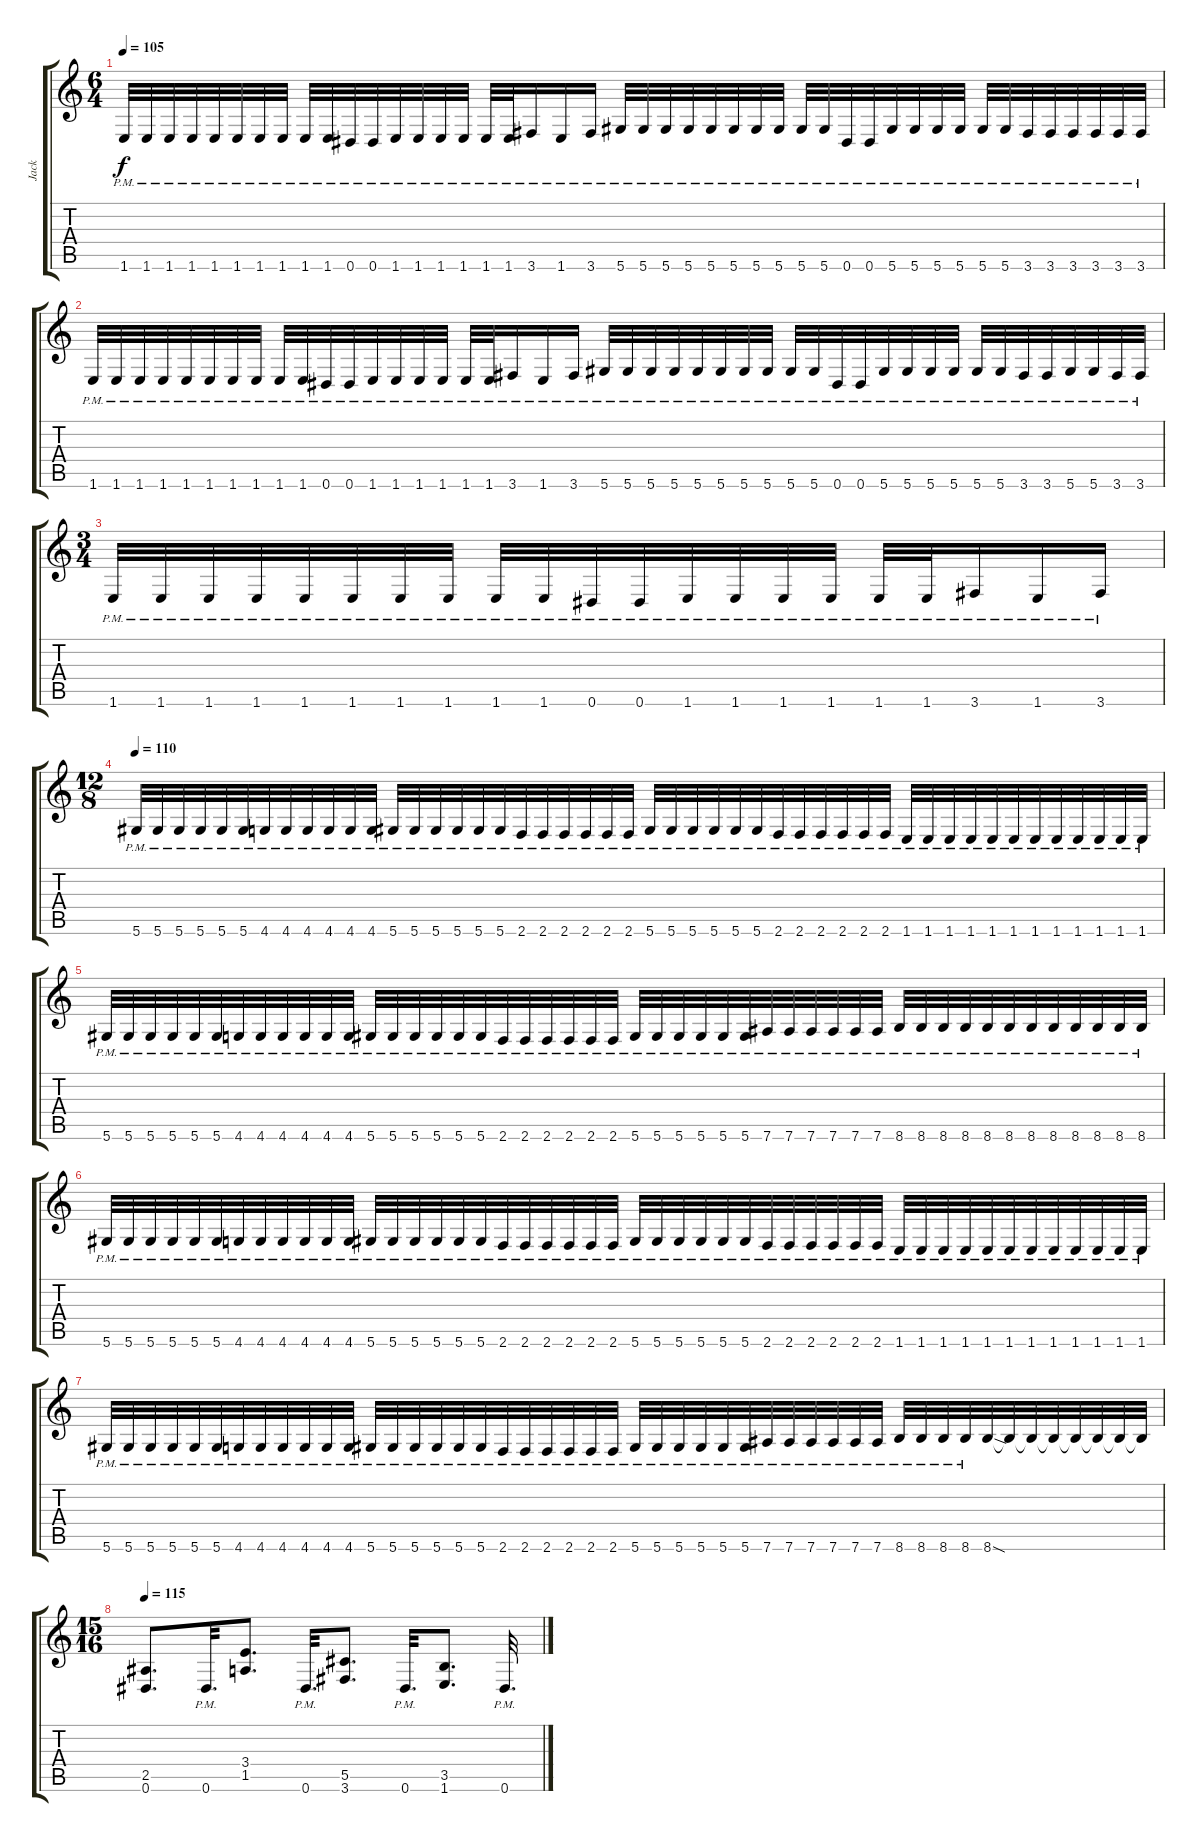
\track ("Jack" "Jack") {instrument distortionguitar}
\staff {score tabs}
\tuning (Eb4 Bb3 Gb3 Db3 Ab2 Eb2) {hide}
\ts (6 4)
\tempo 105
\clef g2
\ks c
1.6{pm}.32{dy f} 1.6{pm}.32 1.6{pm}.32 1.6{pm}.32 1.6{pm}.32 1.6{pm}.32 1.6{pm}.32 1.6{pm}.32 1.6{pm}.32 1.6{pm}.32 0.6{pm}.32 0.6{pm}.32 1.6{pm}.32 1.6{pm}.32 1.6{pm}.32 1.6{pm}.32 1.6{pm}.32 1.6{pm}.32 3.6{pm}.16 1.6{pm}.16 3.6{pm}.16 5.6{pm}.32 5.6{pm}.32 5.6{pm}.32 5.6{pm}.32 5.6{pm}.32 5.6{pm}.32 5.6{pm}.32 5.6{pm}.32 5.6{pm}.32 5.6{pm}.32 0.6{pm}.32 0.6{pm}.32 5.6{pm}.32 5.6{pm}.32 5.6{pm}.32 5.6{pm}.32 5.6{pm}.32 5.6{pm}.32 3.6{pm}.32 3.6{pm}.32 3.6{pm}.32 3.6{pm}.32 3.6{pm}.32 3.6{pm}.32 |
1.6{pm}.32 1.6{pm}.32 1.6{pm}.32 1.6{pm}.32 1.6{pm}.32 1.6{pm}.32 1.6{pm}.32 1.6{pm}.32 1.6{pm}.32 1.6{pm}.32 0.6{pm}.32 0.6{pm}.32 1.6{pm}.32 1.6{pm}.32 1.6{pm}.32 1.6{pm}.32 1.6{pm}.32 1.6{pm}.32 3.6{pm}.16 1.6{pm}.16 3.6{pm}.16 5.6{pm}.32 5.6{pm}.32 5.6{pm}.32 5.6{pm}.32 5.6{pm}.32 5.6{pm}.32 5.6{pm}.32 5.6{pm}.32 5.6{pm}.32 5.6{pm}.32 0.6{pm}.32 0.6{pm}.32 5.6{pm}.32 5.6{pm}.32 5.6{pm}.32 5.6{pm}.32 5.6{pm}.32 5.6{pm}.32 3.6{pm}.32 3.6{pm}.32 5.6{pm}.32 5.6{pm}.32 3.6{pm}.32 3.6{pm}.32 |
\ts (3 4)
1.6{pm}.32 1.6{pm}.32 1.6{pm}.32 1.6{pm}.32 1.6{pm}.32 1.6{pm}.32 1.6{pm}.32 1.6{pm}.32 1.6{pm}.32 1.6{pm}.32 0.6{pm}.32 0.6{pm}.32 1.6{pm}.32 1.6{pm}.32 1.6{pm}.32 1.6{pm}.32 1.6{pm}.32 1.6{pm}.32 3.6{pm}.16 1.6{pm}.16 3.6{pm}.16 |
\ts (12 8)
\tempo 110
5.6{pm}.32 5.6{pm}.32 5.6{pm}.32 5.6{pm}.32 5.6{pm}.32 5.6{pm}.32 4.6{pm}.32 4.6{pm}.32 4.6{pm}.32 4.6{pm}.32 4.6{pm}.32 4.6{pm}.32 5.6{pm}.32 5.6{pm}.32 5.6{pm}.32 5.6{pm}.32 5.6{pm}.32 5.6{pm}.32 2.6{pm}.32 2.6{pm}.32 2.6{pm}.32 2.6{pm}.32 2.6{pm}.32 2.6{pm}.32 5.6{pm}.32 5.6{pm}.32 5.6{pm}.32 5.6{pm}.32 5.6{pm}.32 5.6{pm}.32 2.6{pm}.32 2.6{pm}.32 2.6{pm}.32 2.6{pm}.32 2.6{pm}.32 2.6{pm}.32 1.6{pm}.32 1.6{pm}.32 1.6{pm}.32 1.6{pm}.32 1.6{pm}.32 1.6{pm}.32 1.6{pm}.32 1.6{pm}.32 1.6{pm}.32 1.6{pm}.32 1.6{pm}.32 1.6{pm}.32 |
5.6{pm}.32 5.6{pm}.32 5.6{pm}.32 5.6{pm}.32 5.6{pm}.32 5.6{pm}.32 4.6{pm}.32 4.6{pm}.32 4.6{pm}.32 4.6{pm}.32 4.6{pm}.32 4.6{pm}.32 5.6{pm}.32 5.6{pm}.32 5.6{pm}.32 5.6{pm}.32 5.6{pm}.32 5.6{pm}.32 2.6{pm}.32 2.6{pm}.32 2.6{pm}.32 2.6{pm}.32 2.6{pm}.32 2.6{pm}.32 5.6{pm}.32 5.6{pm}.32 5.6{pm}.32 5.6{pm}.32 5.6{pm}.32 5.6{pm}.32 7.6{pm}.32 7.6{pm}.32 7.6{pm}.32 7.6{pm}.32 7.6{pm}.32 7.6{pm}.32 8.6{pm}.32 8.6{pm}.32 8.6{pm}.32 8.6{pm}.32 8.6{pm}.32 8.6{pm}.32 8.6{pm}.32 8.6{pm}.32 8.6{pm}.32 8.6{pm}.32 8.6{pm}.32 8.6{pm}.32 |
5.6{pm}.32 5.6{pm}.32 5.6{pm}.32 5.6{pm}.32 5.6{pm}.32 5.6{pm}.32 4.6{pm}.32 4.6{pm}.32 4.6{pm}.32 4.6{pm}.32 4.6{pm}.32 4.6{pm}.32 5.6{pm}.32 5.6{pm}.32 5.6{pm}.32 5.6{pm}.32 5.6{pm}.32 5.6{pm}.32 2.6{pm}.32 2.6{pm}.32 2.6{pm}.32 2.6{pm}.32 2.6{pm}.32 2.6{pm}.32 5.6{pm}.32 5.6{pm}.32 5.6{pm}.32 5.6{pm}.32 5.6{pm}.32 5.6{pm}.32 2.6{pm}.32 2.6{pm}.32 2.6{pm}.32 2.6{pm}.32 2.6{pm}.32 2.6{pm}.32 1.6{pm}.32 1.6{pm}.32 1.6{pm}.32 1.6{pm}.32 1.6{pm}.32 1.6{pm}.32 1.6{pm}.32 1.6{pm}.32 1.6{pm}.32 1.6{pm}.32 1.6{pm}.32 1.6{pm}.32 |
5.6{pm}.32 5.6{pm}.32 5.6{pm}.32 5.6{pm}.32 5.6{pm}.32 5.6{pm}.32 4.6{pm}.32 4.6{pm}.32 4.6{pm}.32 4.6{pm}.32 4.6{pm}.32 4.6{pm}.32 5.6{pm}.32 5.6{pm}.32 5.6{pm}.32 5.6{pm}.32 5.6{pm}.32 5.6{pm}.32 2.6{pm}.32 2.6{pm}.32 2.6{pm}.32 2.6{pm}.32 2.6{pm}.32 2.6{pm}.32 5.6{pm}.32 5.6{pm}.32 5.6{pm}.32 5.6{pm}.32 5.6{pm}.32 5.6{pm}.32 7.6{pm}.32 7.6{pm}.32 7.6{pm}.32 7.6{pm}.32 7.6{pm}.32 7.6{pm}.32 8.6{pm}.32 8.6{pm}.32 8.6{pm}.32 8.6{pm}.32 8.6{sod}.32 8.6{t}.32 8.6{t}.32 8.6{t}.32 8.6{t}.32 8.6{t}.32 8.6{t}.32 8.6{t}.32 |
\ts (15 16)
\tempo 115
(2.5 0.6).8{d} 0.6{pm}.32{d} (3.4 1.5).8{d} 0.6{pm}.32{d} (5.5 3.6).8{d} 0.6{pm}.32{d} (3.5 1.6).8{d} 0.6{pm}.32{d}
